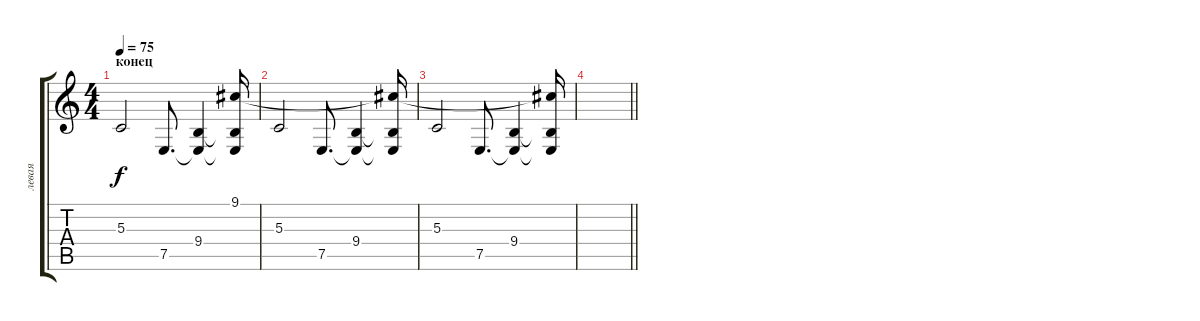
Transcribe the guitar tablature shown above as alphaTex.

\track ("левая" "левая") {instrument brightacousticpiano}
\staff {score tabs}
\tuning (E4 B3 G3 D3 A2 E2) {hide}
\ts (4 4)
\section ("" "конец")
\tempo 75
\clef g2
\ks c
5.3.2{dy f} 7.5.8{d} (9.4 7.5{t}).4 (9.1 9.4{t} 7.5{t}).16 |
5.3.2 7.5.8{d} (9.4 7.5{t}).4 (9.1{t} 9.4{t} 7.5{t}).16 |
5.3.2 7.5.8{d} (9.4 7.5{t}).4 (9.1{t} 9.4{t} 7.5{t}).16 |
\barLineRight lightlight
